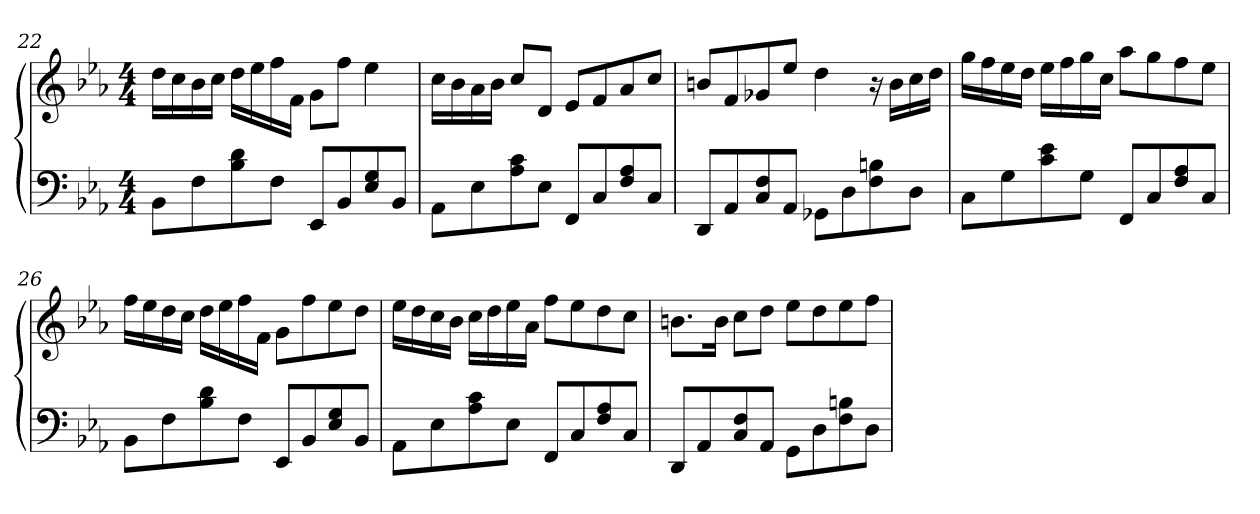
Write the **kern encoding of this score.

**kern	**kern
*part1	*part1
*staff2	*staff1
!!LO:LB:g=z
*clefF4	*clefG2
*k[b-e-a-]	*k[b-e-a-]
*M4/4	*M4/4
=22	=22
8BB-\L	16dd\LL
.	16cc\
8F\	16b-\
.	16cc\JJ
8B-\ 8d\	16dd\LL
.	16ee-\
8F\J	16ff\
.	16f\JJ
8EE-/L	8g\L
8BB-/	8ff\J
8E-/ 8G/	4ee-\
8BB-/J	.
=23	=23
8AA-\L	16cc\LL
.	16b-\
8E-\	16a-\
.	16b-\JJ
8A-\ 8c\	8cc/L
8E-\J	8d/J
8FF/L	8e-/L
8C/	8f/
8F/ 8A-/	8a-/
8C/J	8cc/J
=24	=24
8DD/L	8bn/L
8AA-/	8f/
8C/ 8F/	8g-X/
8AA-/J	8ee-/J
8GG-X\L	4dd\
8D\	.
8F\ 8Bn\	16r
.	16b\LL
8D\J	16cc\
.	16dd\JJ
!!LO:LB:g=z
=25	=25
8C\L	16gg\LL
.	16ff\
8G\	16ee-\
.	16dd\JJ
8c\ 8e-\	16ee-\LL
.	16ff\
8G\J	16gg\
.	16cc\JJ
8FF/L	8aa-\L
8C/	8gg\
8F/ 8A-/	8ff\
8C/J	8ee-\J
!!LO:LB:g=z
=26	=26
8BB-\L	16ff\LL
.	16ee-\
8F\	16dd\
.	16cc\JJ
8B-\ 8d\	16dd\LL
.	16ee-\
8F\J	16ff\
.	16f\JJ
8EE-/L	8g\L
8BB-/	8ff\
8E-/ 8G/	8ee-\
8BB-/J	8dd\J
=27	=27
8AA-\L	16ee-\LL
.	16dd\
8E-\	16cc\
.	16b-\JJ
8A-\ 8c\	16cc\LL
.	16dd\
8E-\J	16ee-\
.	16a-\JJ
8FF/L	8ff\L
8C/	8ee-\
8F/ 8A-/	8dd\
8C/J	8cc\J
=28	=28
8DD/L	8.bn\L
8AA-/	.
.	16b\Jk
8C/ 8F/	8cc\L
8AA-/J	8dd\J
8GG\L	8ee-\L
8D\	8dd\
8F\ 8Bn\	8ee-\
8D\J	8ff\J
=	=
*-	*-
